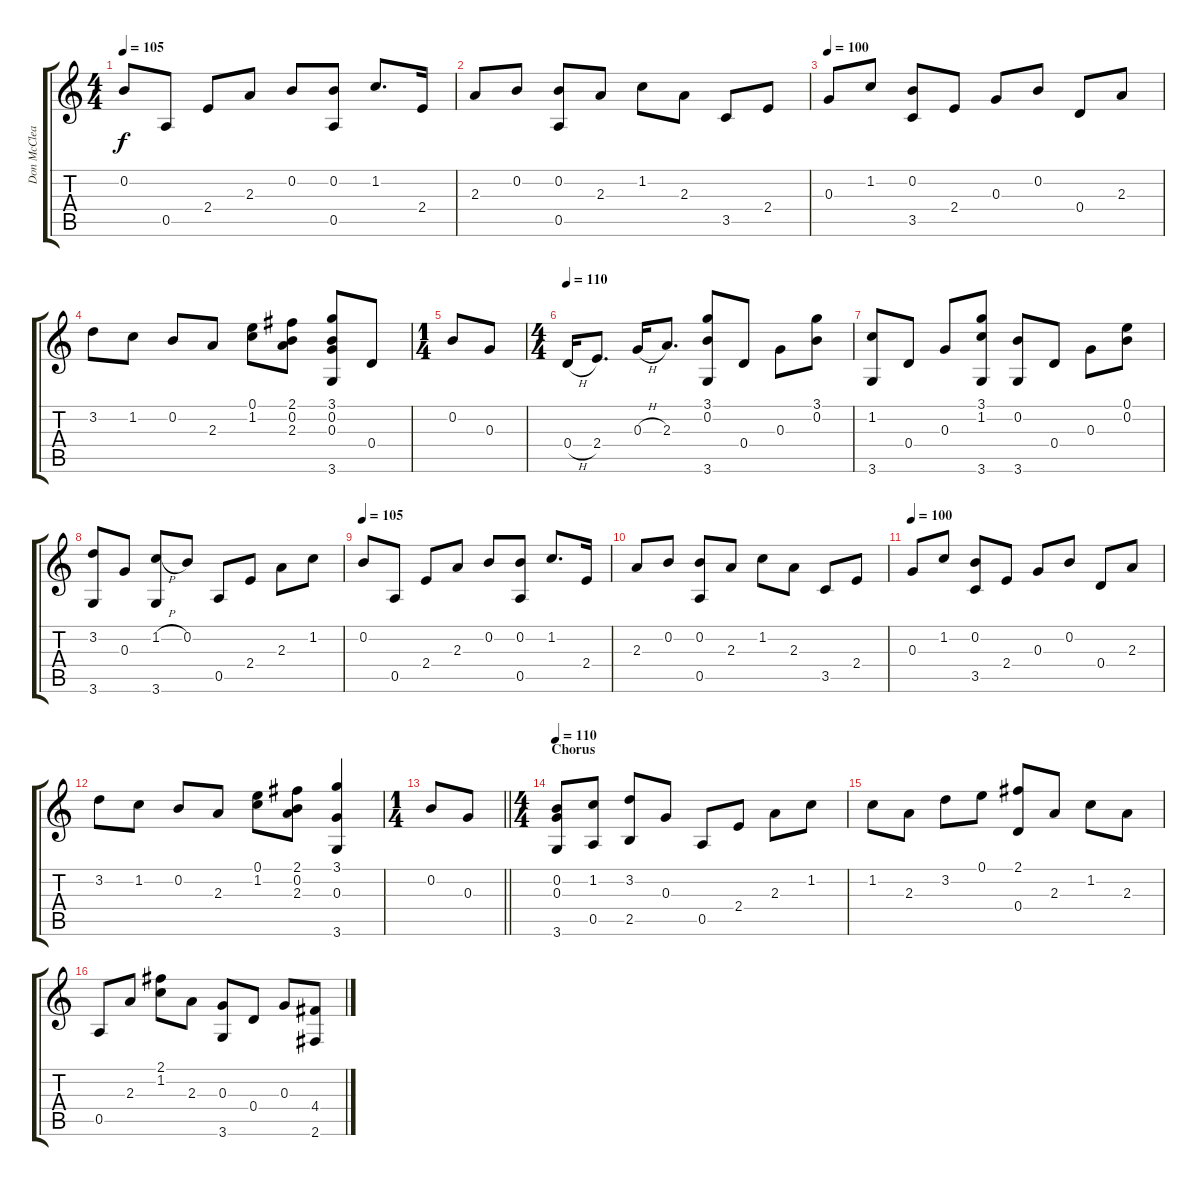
\track ("Don McClean - Acoustic Guitar" "Don McClea") {instrument acousticguitarnylon}
\staff {score tabs}
\tuning (E4 B3 G3 D3 A2 E2) {hide}
\ts (4 4)
\tempo 105
\clef g2
\ks c
0.2.8{dy f} 0.5.8 2.4.8 2.3.8 0.2.8 (0.2 0.5).8 1.2.8{d} 2.4.16 |
2.3.8 0.2.8 (0.2 0.5).8 2.3.8 1.2.8 2.3.8 3.5.8 2.4.8 |
\tempo 100
0.3.8 1.2.8 (0.2 3.5).8 2.4.8 0.3.8 0.2.8 0.4.8 2.3.8 |
3.2.8 1.2.8 0.2.8 2.3.8 (0.1 1.2).8 (2.1 0.2 2.3).8 (3.1 0.2 0.3 3.6).8 0.4.8 |
\ts (1 4)
0.2.8 0.3.8 |
\ts (4 4)
\tempo 110
0.4{h}.16 2.4.8{d} 0.3{h}.16 2.3.8{d} (3.1 0.2 3.6).8 0.4.8 0.3.8 (3.1 0.2).8 |
(1.2 3.6).8 0.4.8 0.3.8 (3.1 1.2 3.6).8 (0.2 3.6).8 0.4.8 0.3.8 (0.1 0.2).8 |
(3.2 3.6).8 0.3.8 (1.2{h} 3.6).8 0.2.8 0.5.8 2.4.8 2.3.8 1.2.8 |
\tempo 105
0.2.8 0.5.8 2.4.8 2.3.8 0.2.8 (0.2 0.5).8 1.2.8{d} 2.4.16 |
2.3.8 0.2.8 (0.2 0.5).8 2.3.8 1.2.8 2.3.8 3.5.8 2.4.8 |
\tempo 100
0.3.8 1.2.8 (0.2 3.5).8 2.4.8 0.3.8 0.2.8 0.4.8 2.3.8 |
3.2.8 1.2.8 0.2.8 2.3.8 (0.1 1.2).8 (2.1 0.2 2.3).8 (3.1 0.3 3.6).4 |
\ts (1 4)
\barLineRight lightlight
0.2.8 0.3.8 |
\ts (4 4)
\section ("" "Chorus")
\tempo 110
(0.2 0.3 3.6).8 (1.2 0.5).8 (3.2 2.5).8 0.3.8 0.5.8 2.4.8 2.3.8 1.2.8 |
1.2.8 2.3.8 3.2.8 0.1.8 (2.1 0.4).8 2.3.8 1.2.8 2.3.8 |
0.5.8 2.3.8 (2.1 1.2).8 2.3.8 (0.3 3.6).8 0.4.8 0.3.8 (4.4 2.6).8
